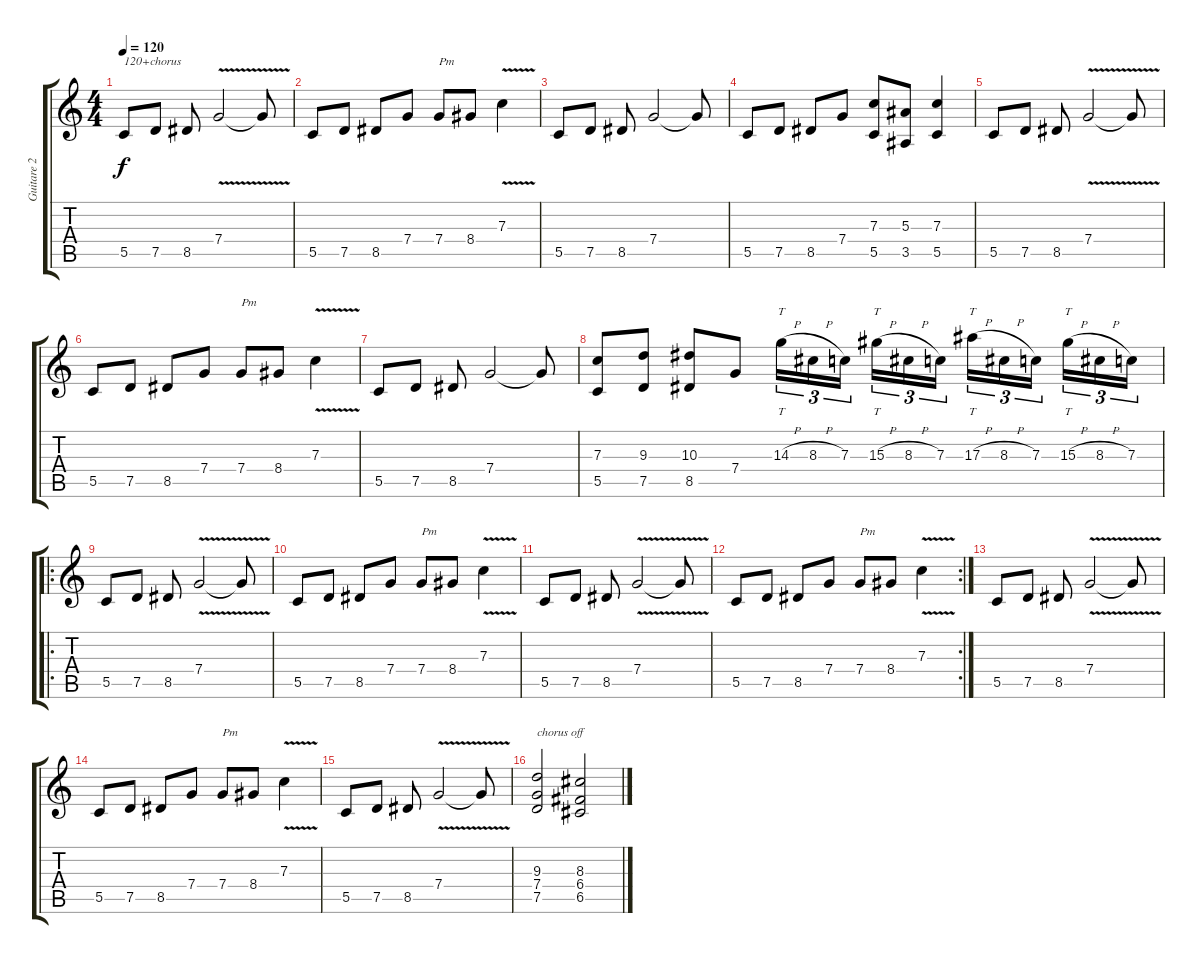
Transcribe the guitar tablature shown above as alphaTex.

\track ("Guitare 2" "Guitare 2") {instrument distortionguitar}
\staff {score tabs}
\tuning (D4 A3 F3 C3 G2 D2) {hide}
\ts (4 4)
\tempo 120
\clef g2
\ks c
5.5.8{txt "120+chorus" dy f instrument distortionguitar} 7.5.8 8.5.8 7.4{v}.2 7.4{t}.8 |
5.5.8 7.5.8 8.5.8 7.4.8 7.4.8{txt "Pm"} 8.4.8 7.3{v}.4 |
5.5.8 7.5.8 8.5.8 7.4.2 7.4{t}.8 |
5.5.8 7.5.8 8.5.8 7.4.8 (7.3 5.5).8{volume 13} (5.3 3.5).8 (7.3 5.5).4 |
5.5.8{volume 10} 7.5.8 8.5.8 7.4{v}.2 7.4{t}.8 |
5.5.8 7.5.8 8.5.8 7.4.8 7.4.8{txt "Pm"} 8.4.8 7.3{v}.4 |
5.5.8 7.5.8 8.5.8 7.4.2 7.4{t}.8 |
(7.3 5.5).8 (9.3 7.5).8 (10.3 8.5).8 7.4.8 14.3{h}.16{tt tu (3 2) volume 16} 8.3{h}.16{tu (3 2)} 7.3.16{tu (3 2)} 15.3{h}.16{tt tu (3 2)} 8.3{h}.16{tu (3 2)} 7.3.16{tu (3 2)} 17.3{h}.16{tt tu (3 2)} 8.3{h}.16{tu (3 2)} 7.3.16{tu (3 2)} 15.3{h}.16{tt tu (3 2)} 8.3{h}.16{tu (3 2)} 7.3.16{tu (3 2)} |
\ro
5.5.8{volume 10} 7.5.8 8.5.8 7.4{v}.2 7.4{t}.8 |
5.5.8 7.5.8 8.5.8 7.4.8 7.4.8{txt "Pm"} 8.4.8 7.3{v}.4 |
5.5.8 7.5.8 8.5.8 7.4{v}.2 7.4{t}.8 |
\rc 2
5.5.8 7.5.8 8.5.8 7.4.8 7.4.8{txt "Pm"} 8.4.8 7.3{v}.4 |
5.5.8 7.5.8 8.5.8 7.4{v}.2 7.4{t}.8 |
5.5.8 7.5.8 8.5.8 7.4.8 7.4.8{txt "Pm"} 8.4.8 7.3{v}.4 |
5.5.8 7.5.8 8.5.8 7.4{v}.2 7.4{t}.8 |
(9.3 7.4 7.5).2{txt "chorus off"} (8.3 6.4 6.5).2
